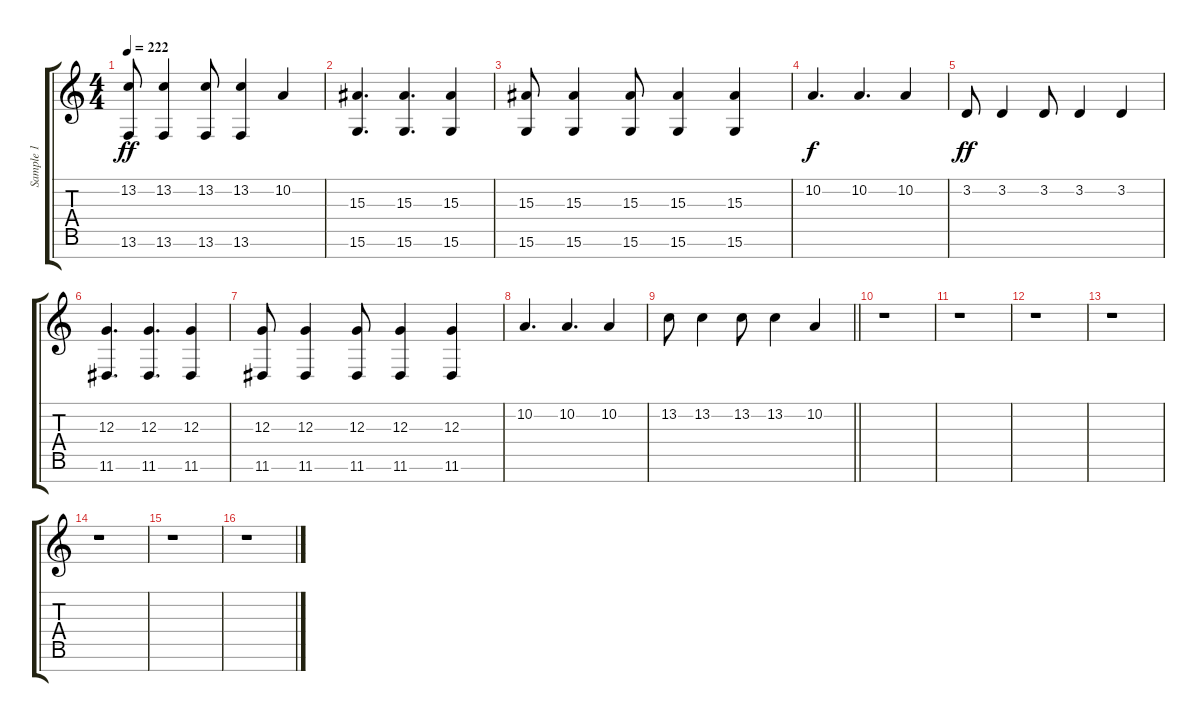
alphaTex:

\track ("Sample 1" "Sample 1") {instrument lead2sawtooth}
\staff {score tabs}
\tuning (E4 B3 G3 D3 A2 E2 B1) {hide}
\ts (4 4)
\tempo 222
\clef g2
\ks c
(13.2 13.6).8{dy ff} (13.2 13.6).4 (13.2 13.6).8 (13.2 13.6).4 10.2.4 |
(15.3 15.6).4{d} (15.3 15.6).4{d} (15.3 15.6).4 |
(15.3 15.6).8 (15.3 15.6).4 (15.3 15.6).8 (15.3 15.6).4 (15.3 15.6).4 |
10.2.4{d dy f} 10.2.4{d} 10.2.4 |
3.2.8{dy ff} 3.2.4 3.2.8 3.2.4 3.2.4 |
(12.3 11.6).4{d} (12.3 11.6).4{d} (12.3 11.6).4 |
(12.3 11.6).8 (12.3 11.6).4 (12.3 11.6).8 (12.3 11.6).4 (12.3 11.6).4 |
10.2.4{d} 10.2.4{d} 10.2.4 |
\barLineRight lightlight
13.2.8 13.2.4 13.2.8 13.2.4 10.2.4 |
\section ("" " ")
r.1 |
r.1 |
r.1 |
r.1 |
r.1 |
r.1 |
r.1
